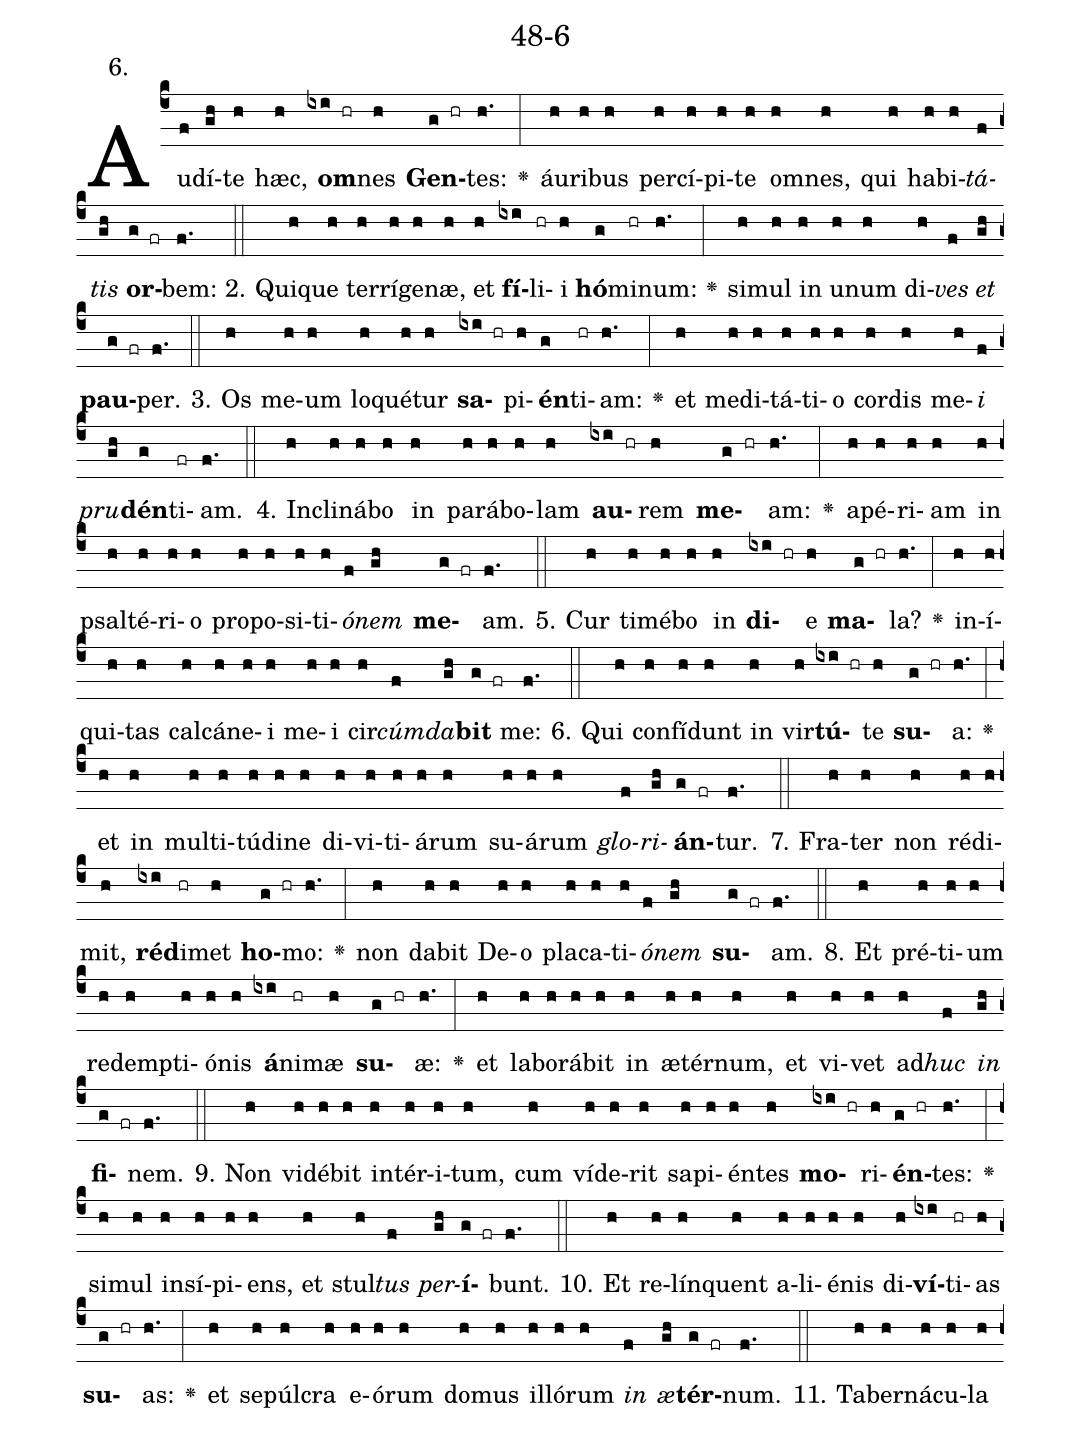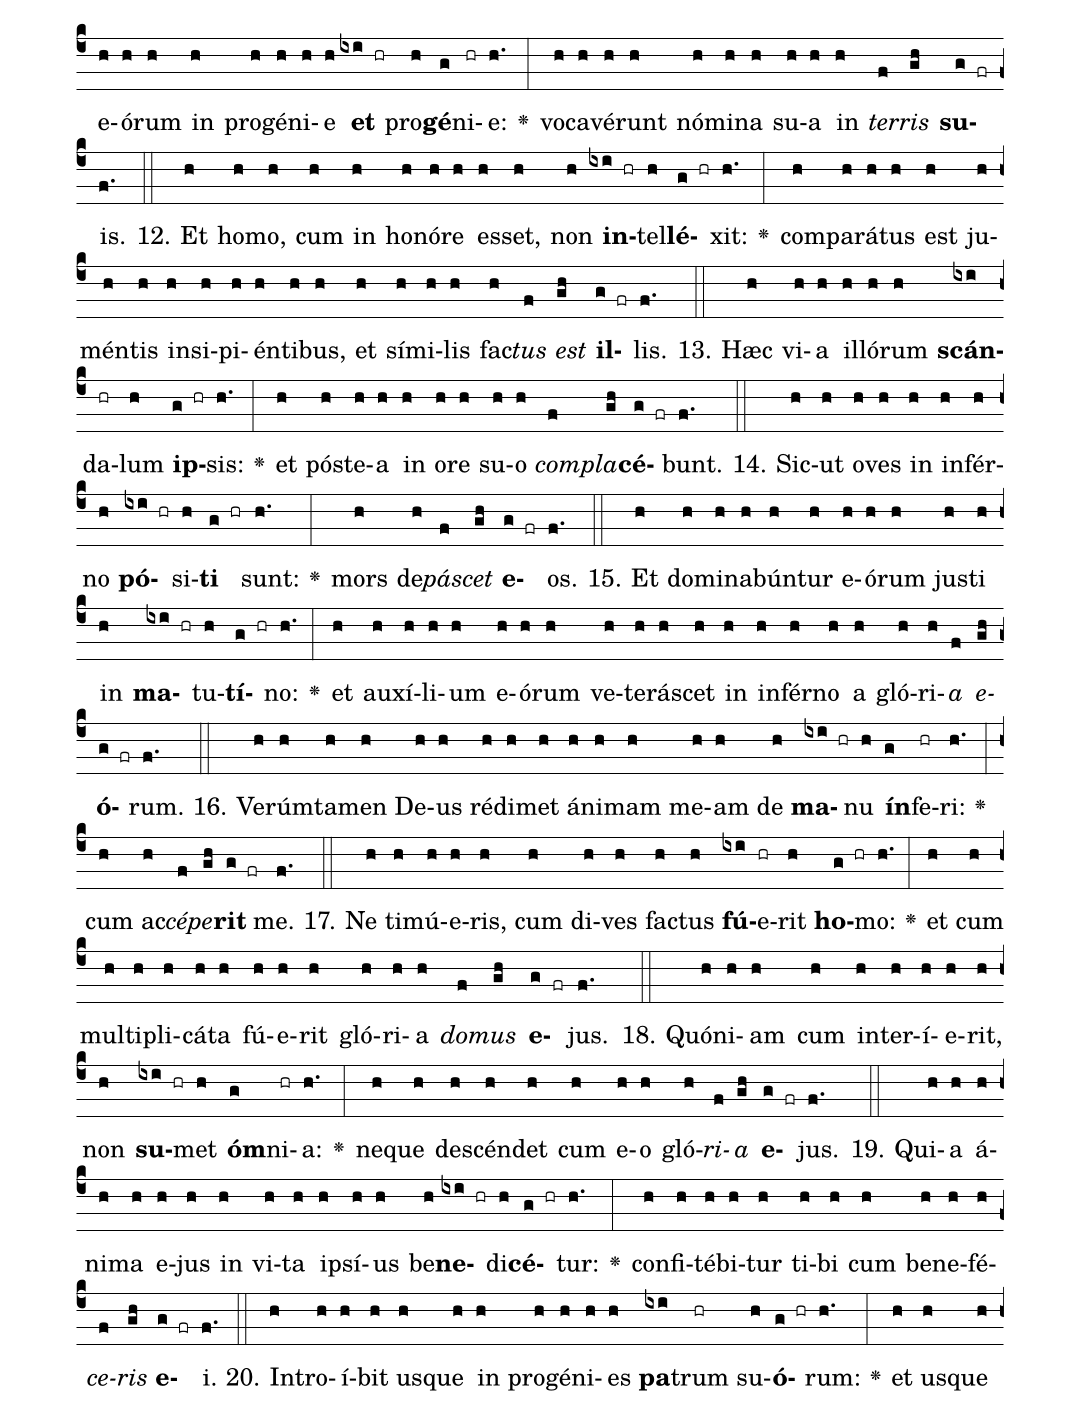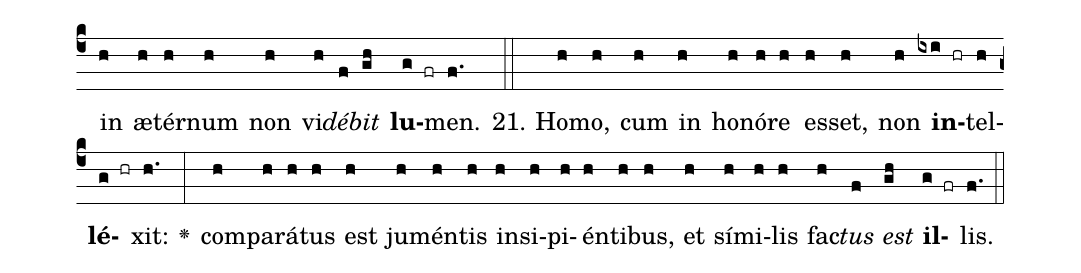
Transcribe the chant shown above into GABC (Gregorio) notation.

name: 48-6;
annotation: 6.;
%%
(c4)Au(f)dí(gh)te(h) hæc,(h) <b>om</b>(ixi hr)nes(h) <b>Gen</b>(g hr)tes:(h.) <v>\greheightstar</v>(:) áu(h)ri(h)bus(h) per(h)cí(h)pi(h)te(h) om(h)nes,(h) qui(h) ha(h)bi(h)<i>tá</i>(f)<i>tis</i>(gh) <b>or</b>(g fr)bem:(f.) (::)
2. Qui(h)que(h) ter(h)rí(h)ge(h)næ,(h) et(h) <b>fí</b>(ixi)li(hr)i(h) <b>hó</b>(g)mi(hr)num:(h.) <v>\greheightstar</v>(:) si(h)mul(h) in(h) u(h)num(h) di(h)<i>ves</i>(f) <i>et</i>(gh) <b>pau</b>(g fr)per.(f.) (::)
3. Os(h) me(h)um(h) lo(h)qué(h)tur(h) <b>sa</b>(ixi hr)pi(h)<b>én</b>(g)ti(hr)am:(h.) <v>\greheightstar</v>(:) et(h) me(h)di(h)tá(h)ti(h)o(h) cor(h)dis(h) me(h)<i>i</i>(f) <i>pru</i>(gh)<b>dén</b>(g)ti(fr)am.(f.) (::)
4. In(h)cli(h)ná(h)bo(h) in(h) pa(h)rá(h)bo(h)lam(h) <b>au</b>(ixi hr)rem(h) <b>me</b>(g hr)am:(h.) <v>\greheightstar</v>(:) a(h)pé(h)ri(h)am(h) in(h) psal(h)té(h)ri(h)o(h) pro(h)po(h)si(h)ti(h)<i>ó</i>(f)<i>nem</i>(gh) <b>me</b>(g fr)am.(f.) (::)
5. Cur(h) ti(h)mé(h)bo(h) in(h) <b>di</b>(ixi hr)e(h) <b>ma</b>(g hr)la?(h.) <v>\greheightstar</v>(:) in(h)í(h)qui(h)tas(h) cal(h)cá(h)ne(h)i(h) me(h)i(h) cir(h)<i>cúm</i>(f)<i>da</i>(gh)<b>bit</b>(g fr) me:(f.) (::)
6. Qui(h) con(h)fí(h)dunt(h) in(h) vir(h)<b>tú</b>(ixi hr)te(h) <b>su</b>(g hr)a:(h.) <v>\greheightstar</v>(:) et(h) in(h) mul(h)ti(h)tú(h)di(h)ne(h) di(h)vi(h)ti(h)á(h)rum(h) su(h)á(h)rum(h) <i>glo</i>(f)<i>ri</i>(gh)<b>án</b>(g fr)tur.(f.) (::)
7. Fra(h)ter(h) non(h) réd(h)i(h)mit,(h) <b>réd</b>(ixi)i(hr)met(h) <b>ho</b>(g hr)mo:(h.) <v>\greheightstar</v>(:) non(h) da(h)bit(h) De(h)o(h) pla(h)ca(h)ti(h)<i>ó</i>(f)<i>nem</i>(gh) <b>su</b>(g fr)am.(f.) (::)
8. Et(h) pré(h)ti(h)um(h) red(h)emp(h)ti(h)ó(h)nis(h) <b>á</b>(ixi)ni(hr)mæ(h) <b>su</b>(g hr)æ:(h.) <v>\greheightstar</v>(:) et(h) la(h)bo(h)rá(h)bit(h) in(h) æ(h)tér(h)num,(h) et(h) vi(h)vet(h) ad(h)<i>huc</i>(f) <i>in</i>(gh) <b>fi</b>(g fr)nem.(f.) (::)
9. Non(h) vi(h)dé(h)bit(h) in(h)tér(h)i(h)tum,(h) cum(h) ví(h)de(h)rit(h) sa(h)pi(h)én(h)tes(h) <b>mo</b>(ixi hr)ri(h)<b>én</b>(g hr)tes:(h.) <v>\greheightstar</v>(:) si(h)mul(h) in(h)sí(h)pi(h)ens,(h) et(h) stul(h)<i>tus</i>(f) <i>per</i>(gh)<b>í</b>(g fr)bunt.(f.) (::)
10. Et(h) re(h)lín(h)quent(h) a(h)li(h)é(h)nis(h) di(h)<b>ví</b>(ixi)ti(hr)as(h) <b>su</b>(g hr)as:(h.) <v>\greheightstar</v>(:) et(h) se(h)púl(h)cra(h) e(h)ó(h)rum(h) do(h)mus(h) il(h)ló(h)rum(h) <i>in</i>(f) <i>æ</i>(gh)<b>tér</b>(g fr)num.(f.) (::)
11. Ta(h)ber(h)ná(h)cu(h)la(h) e(h)ó(h)rum(h) in(h) pro(h)gé(h)ni(h)e(h) <b>et</b>(ixi hr) pro(h)<b>gé</b>(g)ni(hr)e:(h.) <v>\greheightstar</v>(:) vo(h)ca(h)vé(h)runt(h) nó(h)mi(h)na(h) su(h)a(h) in(h) <i>ter</i>(f)<i>ris</i>(gh) <b>su</b>(g fr)is.(f.) (::)
12. Et(h) ho(h)mo,(h) cum(h) in(h) ho(h)nó(h)re(h) es(h)set,(h) non(h) <b>in</b>(ixi hr)tel(h)<b>lé</b>(g hr)xit:(h.) <v>\greheightstar</v>(:) com(h)pa(h)rá(h)tus(h) est(h) ju(h)mén(h)tis(h) in(h)si(h)pi(h)én(h)ti(h)bus,(h) et(h) sí(h)mi(h)lis(h) fac(h)<i>tus</i>(f) <i>est</i>(gh) <b>il</b>(g fr)lis.(f.) (::)
13. Hæc(h) vi(h)a(h) il(h)ló(h)rum(h) <b>scán</b>(ixi)da(hr)lum(h) <b>ip</b>(g hr)sis:(h.) <v>\greheightstar</v>(:) et(h) póst(h)e(h)a(h) in(h) o(h)re(h) su(h)o(h) <i>com</i>(f)<i>pla</i>(gh)<b>cé</b>(g fr)bunt.(f.) (::)
14. Sic(h)ut(h) o(h)ves(h) in(h) in(h)fér(h)no(h) <b>pó</b>(ixi hr)si(h)<b>ti</b>(g hr) sunt:(h.) <v>\greheightstar</v>(:) mors(h) de(h)<i>pá</i>(f)<i>scet</i>(gh) <b>e</b>(g fr)os.(f.) (::)
15. Et(h) do(h)mi(h)na(h)bún(h)tur(h) e(h)ó(h)rum(h) jus(h)ti(h) in(h) <b>ma</b>(ixi hr)tu(h)<b>tí</b>(g hr)no:(h.) <v>\greheightstar</v>(:) et(h) au(h)xí(h)li(h)um(h) e(h)ó(h)rum(h) ve(h)te(h)rá(h)scet(h) in(h) in(h)fér(h)no(h) a(h) gló(h)ri(h)<i>a</i>(f) <i>e</i>(gh)<b>ó</b>(g fr)rum.(f.) (::)
16. Ve(h)rúm(h)ta(h)men(h) De(h)us(h) réd(h)i(h)met(h) á(h)ni(h)mam(h) me(h)am(h) de(h) <b>ma</b>(ixi hr)nu(h) <b>ín</b>(g)fe(hr)ri:(h.) <v>\greheightstar</v>(:) cum(h) ac(h)<i>cé</i>(f)<i>pe</i>(gh)<b>rit</b>(g fr) me.(f.) (::)
17. Ne(h) ti(h)mú(h)e(h)ris,(h) cum(h) di(h)ves(h) fac(h)tus(h) <b>fú</b>(ixi)e(hr)rit(h) <b>ho</b>(g hr)mo:(h.) <v>\greheightstar</v>(:) et(h) cum(h) mul(h)ti(h)pli(h)cá(h)ta(h) fú(h)e(h)rit(h) gló(h)ri(h)a(h) <i>do</i>(f)<i>mus</i>(gh) <b>e</b>(g fr)jus.(f.) (::)
18. Quón(h)i(h)am(h) cum(h) in(h)ter(h)í(h)e(h)rit,(h) non(h) <b>su</b>(ixi hr)met(h) <b>óm</b>(g)ni(hr)a:(h.) <v>\greheightstar</v>(:) ne(h)que(h) de(h)scén(h)det(h) cum(h) e(h)o(h) gló(h)<i>ri</i>(f)<i>a</i>(gh) <b>e</b>(g fr)jus.(f.) (::)
19. Qui(h)a(h) á(h)ni(h)ma(h) e(h)jus(h) in(h) vi(h)ta(h) ip(h)sí(h)us(h) be(h)<b>ne</b>(ixi hr)di(h)<b>cé</b>(g hr)tur:(h.) <v>\greheightstar</v>(:) con(h)fi(h)té(h)bi(h)tur(h) ti(h)bi(h) cum(h) be(h)ne(h)fé(h)<i>ce</i>(f)<i>ris</i>(gh) <b>e</b>(g fr)i.(f.) (::)
20. In(h)tro(h)í(h)bit(h) us(h)que(h) in(h) pro(h)gé(h)ni(h)es(h) <b>pa</b>(ixi)trum(hr) su(h)<b>ó</b>(g hr)rum:(h.) <v>\greheightstar</v>(:) et(h) us(h)que(h) in(h) æ(h)tér(h)num(h) non(h) vi(h)<i>dé</i>(f)<i>bit</i>(gh) <b>lu</b>(g fr)men.(f.) (::)
21. Ho(h)mo,(h) cum(h) in(h) ho(h)nó(h)re(h) es(h)set,(h) non(h) <b>in</b>(ixi hr)tel(h)<b>lé</b>(g hr)xit:(h.) <v>\greheightstar</v>(:) com(h)pa(h)rá(h)tus(h) est(h) ju(h)mén(h)tis(h) in(h)si(h)pi(h)én(h)ti(h)bus,(h) et(h) sí(h)mi(h)lis(h) fac(h)<i>tus</i>(f) <i>est</i>(gh) <b>il</b>(g fr)lis.(f.) (::)
